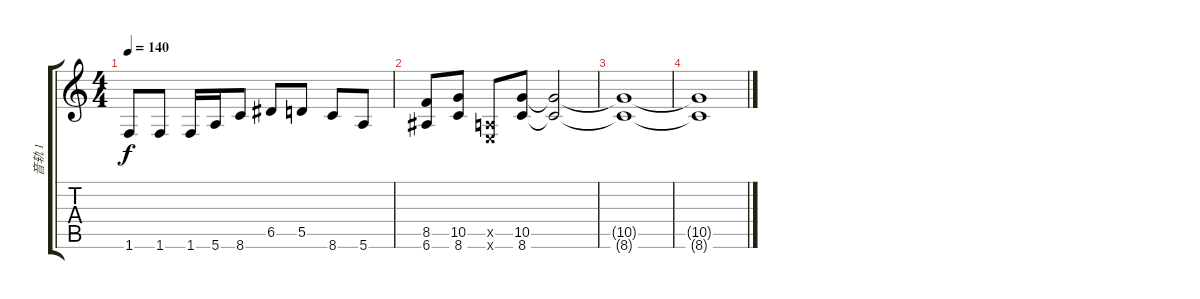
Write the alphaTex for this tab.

\track ("音轨 1" "音轨 1") {instrument distortionguitar}
\staff {score tabs}
\tuning (E4 B3 G3 D3 A2 E2) {hide}
\ts (4 4)
\tempo 140
\clef g2
\ks c
1.6{t}.8{dy f} 1.6.8 1.6.16 5.6.16 8.6.8 6.5.8 5.5.8 8.6.8 5.6.8 |
(8.5 6.6).8 (10.5 8.6).8 (0.5{x} 0.6{x}).8 (10.5 8.6).8 (10.5{t} 8.6{t}).2 |
(10.5{t} 8.6{t}).1 |
(10.5{t} 8.6{t}).1
